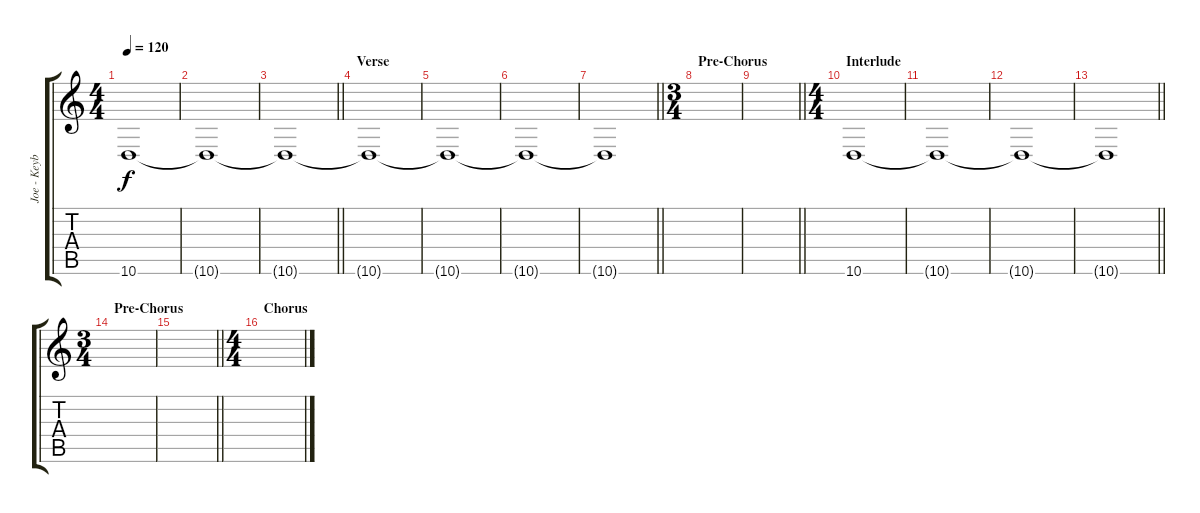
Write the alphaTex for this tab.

\track ("Joe - Keyboards" "Joe - Keyb") {instrument pad8sweep}
\staff {score tabs}
\tuning (E4 B3 G3 D3 A2 E2) {hide}
\ts (4 4)
\tempo 120
\clef g2
\ks c
10.6{t}.1{dy f} |
10.6{t}.1 |
\barLineRight lightlight
10.6{t}.1 |
\section ("" "Verse")
10.6{t}.1 |
10.6{t}.1 |
10.6{t}.1 |
\barLineRight lightlight
10.6{t}.1 |
\ts (3 4)
\section ("" "Pre-Chorus")
|
\barLineRight lightlight
|
\ts (4 4)
\section ("" "Interlude")
10.6.1 |
10.6{t}.1 |
10.6{t}.1 |
\barLineRight lightlight
10.6{t}.1 |
\ts (3 4)
\section ("" "Pre-Chorus")
|
\barLineRight lightlight
|
\ts (4 4)
\section ("" "Chorus")
